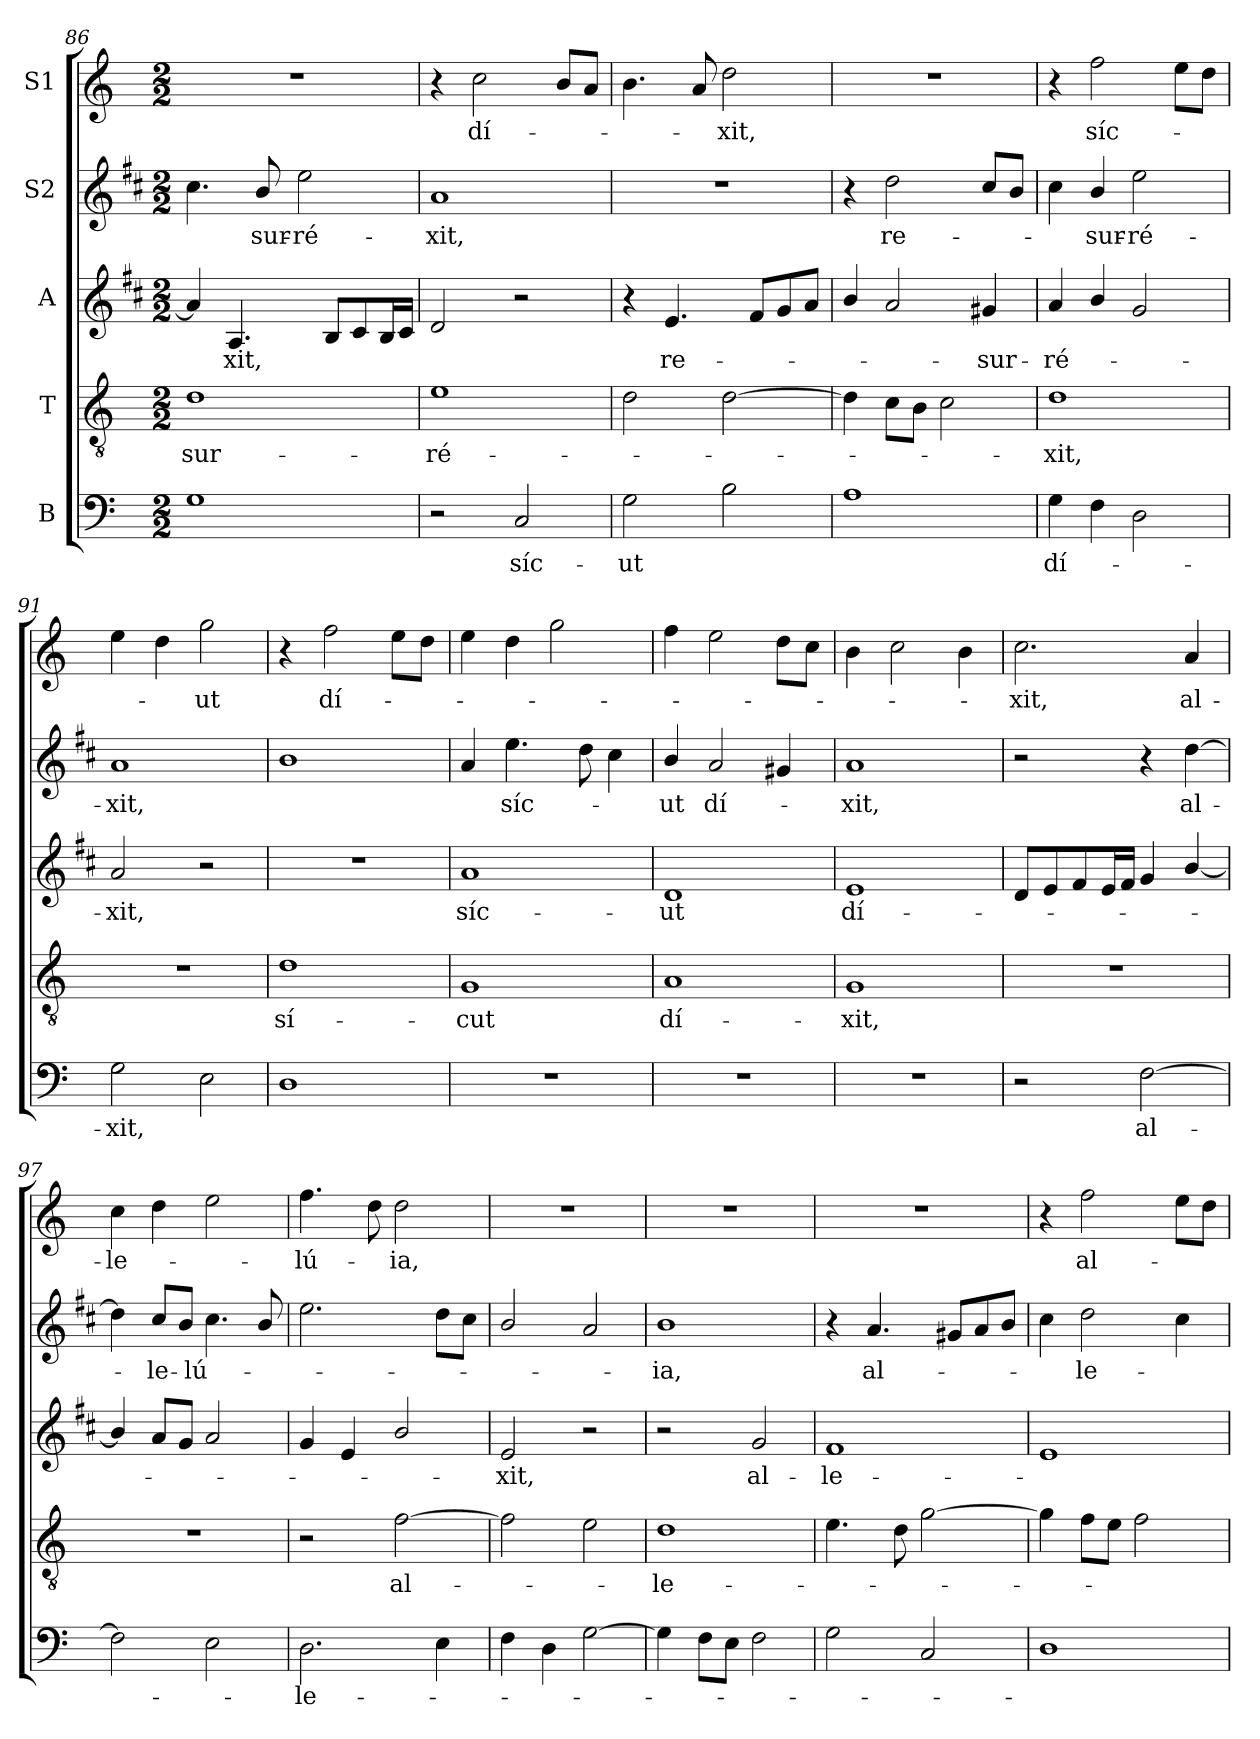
**kern	**text	**kern	**text	**kern	**text	**kern	**text	**kern	**text
*part5	*part5	*part4	*part4	*part3	*part3	*part2	*part2	*part1	*part1
*staff5	*staff5	*staff4	*staff4	*staff3	*staff3	*staff2	*staff2	*staff1	*staff1
*I"B	*	*I"T	*	*I"A	*	*I"S2	*	*I"S1	*
*clefF4	*	*clefGv2	*	*clefG2	*	*clefG2	*	*clefG2	*
*	*	*	*	*ITrd1c2	*	*ITrd1c2	*	*	*
*k[]	*	*k[]	*	*k[]	*	*k[]	*	*k[]	*
*C:	*	*C:	*	*C:	*	*C:	*	*C:	*
*M2/2	*	*M2/2	*	*M2/2	*	*M2/2	*	*M2/2	*
=86	=86	=86	=86	=86	=86	=86	=86	=86	=86
!	!	!	!LO:LY:b	!	!	!	!	!	!
1G	.	1d	-sur-	4g/]	.	4.b\	.	1r	.
!	!	!	!	!	!LO:LY:b	!	!	!	!
.	.	.	.	4.G/	-xit,	.	.	.	.
!	!	!	!	!	!	!	!LO:LY:b	!	!
.	.	.	.	.	.	8a/	-sur-	.	.
!	!	!	!	!	!	!	!LO:LY:b	!	!
.	.	.	.	.	.	2dd\	-ré-	.	.
.	.	.	.	8A/L	.	.	.	.	.
.	.	.	.	8B/	.	.	.	.	.
.	.	.	.	16A/L	.	.	.	.	.
.	.	.	.	16B/JJ	.	.	.	.	.
=87	=87	=87	=87	=87	=87	=87	=87	=87	=87
!	!	!	!LO:LY:b	!	!	!	!LO:LY:b	!	!
2r	.	1e	-ré-	2c/	.	1g	-xit,	4r	.
!	!	!	!	!	!	!	!	!	!LO:LY:b
.	.	.	.	.	.	.	.	2cc\	dí-
!	!LO:LY:b	!	!	!	!	!	!	!	!
2C/	síc-	.	.	2r	.	.	.	.	.
.	.	.	.	.	.	.	.	8b/L	.
.	.	.	.	.	.	.	.	8a/J	.
=88	=88	=88	=88	=88	=88	=88	=88	=88	=88
!	!LO:LY:b	!	!	!	!	!	!	!	!
2G\	-ut	2d\	.	4r	.	1r	.	4.b\	.
!	!	!	!	!	!LO:LY:b	!	!	!	!
.	.	.	.	4.d/	re-	.	.	.	.
.	.	.	.	.	.	.	.	8a/	.
!	!	!	!	!	!	!	!	!	!LO:LY:b
2B\	.	[2d\	.	.	.	.	.	2dd\	-xit,
.	.	.	.	8e/L	.	.	.	.	.
.	.	.	.	8f/	.	.	.	.	.
.	.	.	.	8g/J	.	.	.	.	.
=89	=89	=89	=89	=89	=89	=89	=89	=89	=89
1A	.	4d\]	.	4a/	.	4r	.	1r	.
!	!	!	!	!	!	!	!LO:LY:b	!	!
.	.	8c\L	.	2g/	.	2cc\	re-	.	.
.	.	8B\J	.	.	.	.	.	.	.
.	.	2c\	.	.	.	.	.	.	.
!	!	!	!	!	!LO:LY:b	!	!	!	!
.	.	.	.	4f#/	-sur-	8b/L	.	.	.
.	.	.	.	.	.	8a/J	.	.	.
!!LO:PB:g=z
=90	=90	=90	=90	=90	=90	=90	=90	=90	=90
!	!LO:LY:b	!	!LO:LY:b	!	!LO:LY:b	!	!	!	!
4G\	dí-	1d	-xit,	4g/	-ré-	4b\	.	4r	.
!	!	!	!	!	!	!	!LO:LY:b	!	!LO:LY:b
4F\	.	.	.	4a/	.	4a/	-sur-	2ff\	síc-
!	!	!	!	!	!	!	!LO:LY:b	!	!
2D\	.	.	.	2f/	.	2dd\	-ré-	.	.
.	.	.	.	.	.	.	.	8ee\L	.
.	.	.	.	.	.	.	.	8dd\J	.
=91	=91	=91	=91	=91	=91	=91	=91	=91	=91
!	!LO:LY:b	!	!	!	!LO:LY:b	!	!LO:LY:b	!	!
2G\	-xit,	1r	.	2g/	-xit,	1g	-xit,	4ee\	.
.	.	.	.	.	.	.	.	4dd\	.
!	!	!	!	!	!	!	!	!	!LO:LY:b
2E\	.	.	.	2r	.	.	.	2gg\	-ut
=92	=92	=92	=92	=92	=92	=92	=92	=92	=92
!	!	!	!LO:LY:b	!	!	!	!	!	!
1D	.	1d	sí-	1r	.	1a	.	4r	.
!	!	!	!	!	!	!	!	!	!LO:LY:b
.	.	.	.	.	.	.	.	2ff\	dí-
.	.	.	.	.	.	.	.	8ee\L	.
.	.	.	.	.	.	.	.	8dd\J	.
=93	=93	=93	=93	=93	=93	=93	=93	=93	=93
!	!	!	!LO:LY:b	!	!LO:LY:b	!	!	!	!
1r	.	1G	-cut	1g	síc-	4g/	.	4ee\	.
!	!	!	!	!	!	!	!LO:LY:b	!	!
.	.	.	.	.	.	4.dd\	síc-	4dd\	.
.	.	.	.	.	.	.	.	2gg\	.
.	.	.	.	.	.	8cc\	.	.	.
.	.	.	.	.	.	4b\	.	.	.
=94	=94	=94	=94	=94	=94	=94	=94	=94	=94
!	!	!	!LO:LY:b	!	!LO:LY:b	!	!LO:LY:b	!	!
1r	.	1A	dí-	1c	-ut	4a/	-ut	4ff\	.
!	!	!	!	!	!	!	!LO:LY:b	!	!
.	.	.	.	.	.	2g/	dí-	2ee\	.
.	.	.	.	.	.	4f#/	.	8dd\L	.
.	.	.	.	.	.	.	.	8cc\J	.
=95	=95	=95	=95	=95	=95	=95	=95	=95	=95
!	!	!	!LO:LY:b	!	!LO:LY:b	!	!LO:LY:b	!	!
1r	.	1G	-xit,	1d	dí-	1g	-xit,	4b\	.
.	.	.	.	.	.	.	.	2cc\	.
.	.	.	.	.	.	.	.	4b\	.
!!LO:LB:g=z
=96	=96	=96	=96	=96	=96	=96	=96	=96	=96
!	!	!	!	!	!	!	!	!	!LO:LY:b
2r	.	1r	.	8c/L	.	2r	.	2.cc\	-xit,
.	.	.	.	8d/	.	.	.	.	.
.	.	.	.	8e/	.	.	.	.	.
.	.	.	.	16d/L	.	.	.	.	.
.	.	.	.	16e/JJ	.	.	.	.	.
!	!LO:LY:b	!	!	!	!	!	!	!	!
[2F\	al-	.	.	4f/	.	4r	.	.	.
!	!	!	!	!	!	!	!LO:LY:b	!	!LO:LY:b
.	.	.	.	[4a/	.	[4cc\	al-	4a/	al-
=97	=97	=97	=97	=97	=97	=97	=97	=97	=97
!	!	!	!	!	!	!	!	!	!LO:LY:b
2F\]	.	1r	.	4a/]	.	4cc\]	.	4cc\	-le-
!	!	!	!	!	!	!	!LO:LY:b	!	!
.	.	.	.	8g/L	.	8b/L	-le-	4dd\	.
.	.	.	.	8f/J	.	8a/J	.	.	.
!	!	!	!	!	!	!	!LO:LY:b	!	!
2E\	.	.	.	2g/	.	4.b\	-lú-	2ee\	.
.	.	.	.	.	.	8a/	.	.	.
=98	=98	=98	=98	=98	=98	=98	=98	=98	=98
!	!LO:LY:b	!	!	!	!	!	!	!	!LO:LY:b
2.D\	-le-	2r	.	4f/	.	2.dd\	.	4.ff\	-lú-
.	.	.	.	4d/	.	.	.	.	.
.	.	.	.	.	.	.	.	8dd\	.
!	!	!	!LO:LY:b	!	!	!	!	!	!LO:LY:b
.	.	[2f\	al-	2a/	.	.	.	2dd\	-ia,
4E\	.	.	.	.	.	8cc\L	.	.	.
.	.	.	.	.	.	8b\J	.	.	.
=99	=99	=99	=99	=99	=99	=99	=99	=99	=99
!	!	!	!	!	!LO:LY:b	!	!	!	!
4F\	.	2f\]	.	2d/	-xit,	2a/	.	1r	.
4D\	.	.	.	.	.	.	.	.	.
[2G\	.	2e\	.	2r	.	2g/	.	.	.
=100	=100	=100	=100	=100	=100	=100	=100	=100	=100
!	!	!	!LO:LY:b	!	!	!	!LO:LY:b	!	!
4G\]	.	1d	-le-	2r	.	1a	-ia,	1r	.
8F\L	.	.	.	.	.	.	.	.	.
8E\J	.	.	.	.	.	.	.	.	.
!	!	!	!	!	!LO:LY:b	!	!	!	!
2F\	.	.	.	2f/	al-	.	.	.	.
=101	=101	=101	=101	=101	=101	=101	=101	=101	=101
!	!	!	!	!	!LO:LY:b	!	!	!	!
2G\	.	4.e\	.	1e	-le-	4r	.	1r	.
!	!	!	!	!	!	!	!LO:LY:b	!	!
.	.	.	.	.	.	4.g/	al-	.	.
.	.	8d\	.	.	.	.	.	.	.
2C/	.	[2g\	.	.	.	.	.	.	.
.	.	.	.	.	.	8f#/L	.	.	.
.	.	.	.	.	.	8g/	.	.	.
.	.	.	.	.	.	8a/J	.	.	.
!!LO:PB:g=z
=102	=102	=102	=102	=102	=102	=102	=102	=102	=102
1D	.	4g\]	.	1d	.	4b\	.	4r	.
!	!	!	!	!	!	!	!LO:LY:b	!	!LO:LY:b
.	.	8f\L	.	.	.	2cc\	-le-	2ff\	al-
.	.	8e\J	.	.	.	.	.	.	.
.	.	2f\	.	.	.	.	.	.	.
.	.	.	.	.	.	4b\	.	8ee\L	.
.	.	.	.	.	.	.	.	8dd\J	.
=	=	=	=	=	=	=	=	=	=
*-	*-	*-	*-	*-	*-	*-	*-	*-	*-
